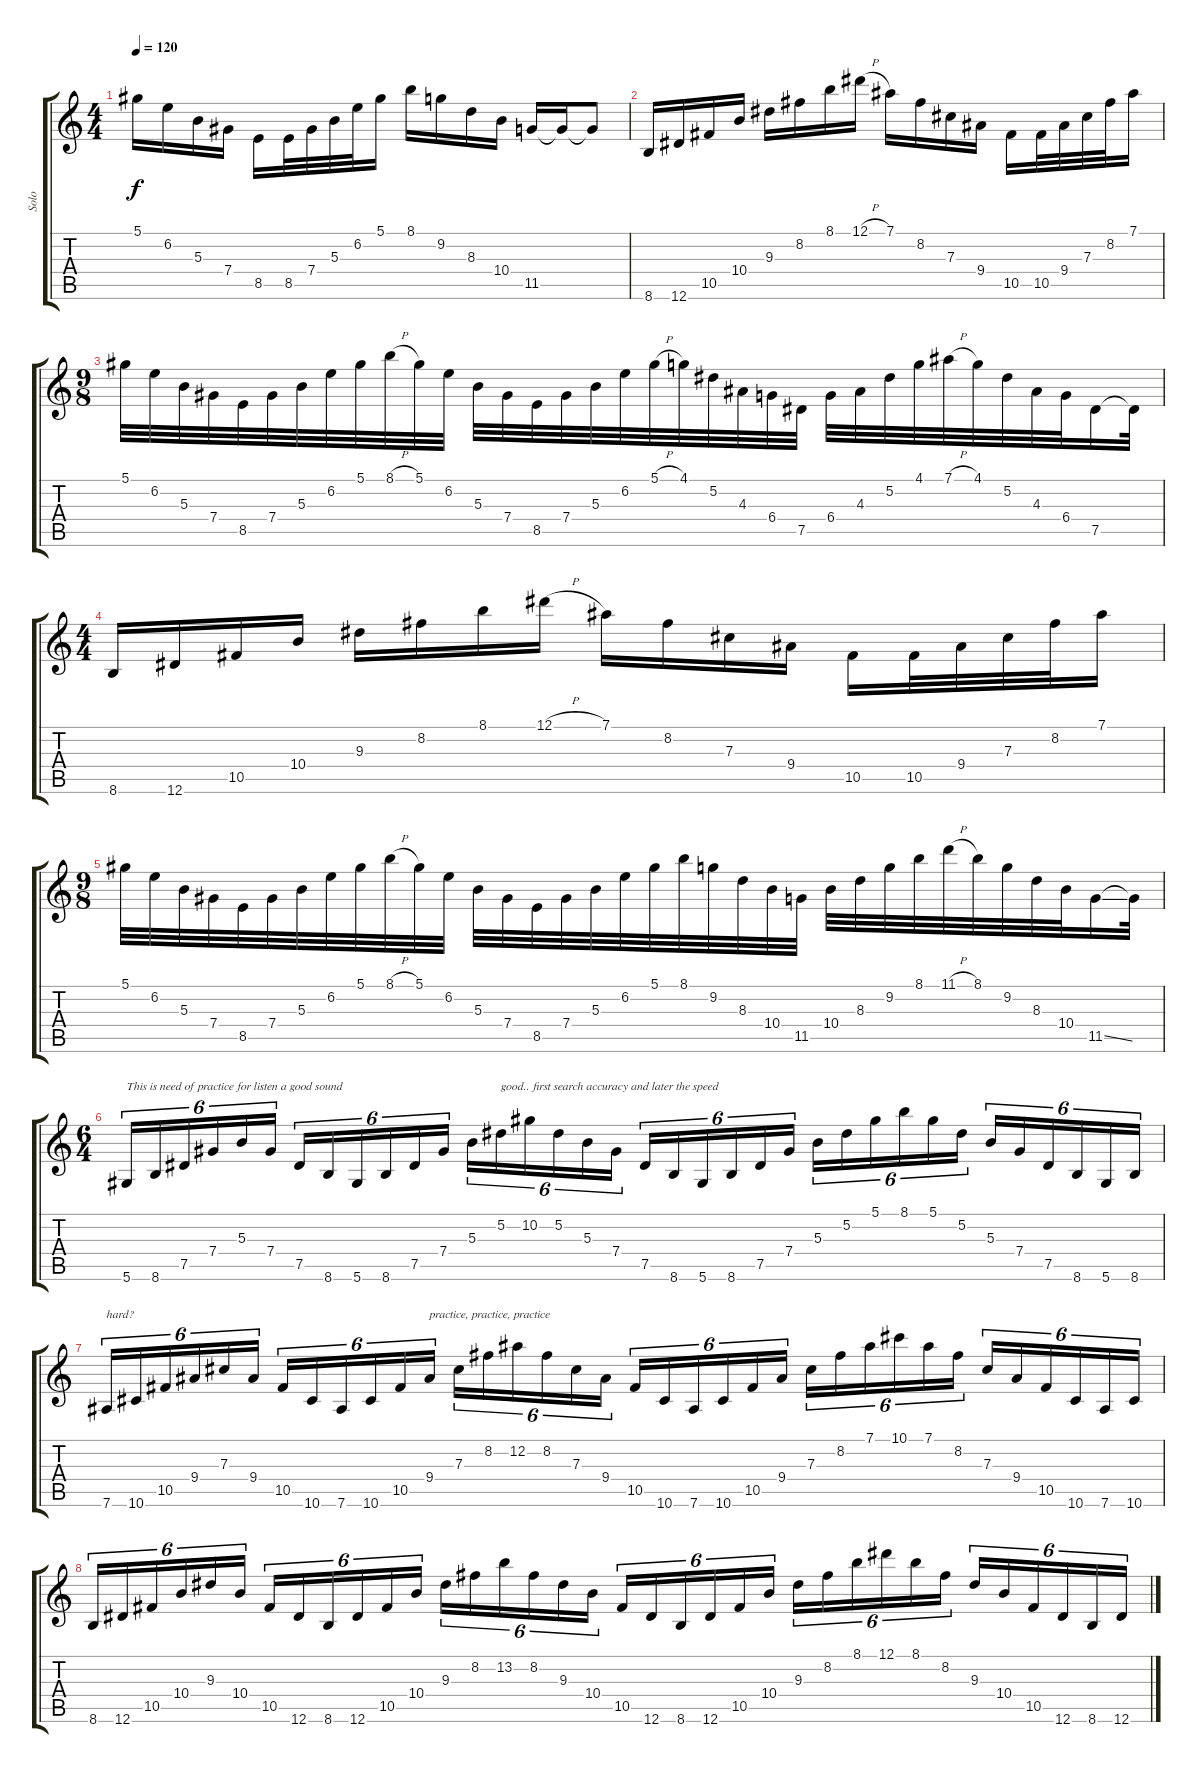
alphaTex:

\track ("Solo" "Solo") {instrument overdrivenguitar}
\staff {score tabs}
\tuning (Eb4 Bb3 Gb3 Db3 Ab2 Eb2) {hide}
\ts (4 4)
\tempo 120
\clef g2
\ks c
5.1.16{dy f} 6.2.16 5.3.16 7.4.16 8.5.16 8.5.32 7.4.32 5.3.32 6.2.32 5.1.16 8.1.16 9.2.16 8.3.16 10.4.16 11.5.16 11.5{t}.16 11.5{t}.8 |
8.6.16 12.6.16 10.5.16 10.4.16 9.3.16 8.2.16 8.1.16 12.1{h}.16 7.1.16 8.2.16 7.3.16 9.4.16 10.5.16 10.5.32 9.4.32 7.3.32 8.2.32 7.1.16 |
\ts (9 8)
5.1.32 6.2.32 5.3.32 7.4.32 8.5.32 7.4.32 5.3.32 6.2.32 5.1.32 8.1{h}.32 5.1.32 6.2.32 5.3.32 7.4.32 8.5.32 7.4.32 5.3.32 6.2.32 5.1{h}.32 4.1.32 5.2.32 4.3.32 6.4.32 7.5.32 6.4.32 4.3.32 5.2.32 4.1.32 7.1{h}.32 4.1.32 5.2.32 4.3.32 6.4.32 7.5.16 7.5{t}.32 |
\ts (4 4)
8.6.16 12.6.16 10.5.16 10.4.16 9.3.16 8.2.16 8.1.16 12.1{h}.16 7.1.16 8.2.16 7.3.16 9.4.16 10.5.16 10.5.32 9.4.32 7.3.32 8.2.32 7.1.16 |
\ts (9 8)
5.1.32 6.2.32 5.3.32 7.4.32 8.5.32 7.4.32 5.3.32 6.2.32 5.1.32 8.1{h}.32 5.1.32 6.2.32 5.3.32 7.4.32 8.5.32 7.4.32 5.3.32 6.2.32 5.1.32 8.1.32 9.2.32 8.3.32 10.4.32 11.5.32 10.4.32 8.3.32 9.2.32 8.1.32 11.1{h}.32 8.1.32 9.2.32 8.3.32 10.4.32 11.5{ss}.16 11.5{t}.32 |
\ts (6 4)
5.6.16{tu (6 4) txt "This is need of practice for listen a good sound"} 8.6.16{tu (6 4)} 7.5.16{tu (6 4)} 7.4.16{tu (6 4)} 5.3.16{tu (6 4)} 7.4.16{tu (6 4)} 7.5.16{tu (6 4)} 8.6.16{tu (6 4)} 5.6.16{tu (6 4)} 8.6.16{tu (6 4)} 7.5.16{tu (6 4)} 7.4.16{tu (6 4)} 5.3.16{tu (6 4)} 5.2.16{tu (6 4) txt "good.. first search accuracy and later the speed"} 10.2.16{tu (6 4)} 5.2.16{tu (6 4)} 5.3.16{tu (6 4)} 7.4.16{tu (6 4)} 7.5.16{tu (6 4)} 8.6.16{tu (6 4)} 5.6.16{tu (6 4)} 8.6.16{tu (6 4)} 7.5.16{tu (6 4)} 7.4.16{tu (6 4)} 5.3.16{tu (6 4)} 5.2.16{tu (6 4)} 5.1.16{tu (6 4)} 8.1.16{tu (6 4)} 5.1.16{tu (6 4)} 5.2.16{tu (6 4)} 5.3.16{tu (6 4)} 7.4.16{tu (6 4)} 7.5.16{tu (6 4)} 8.6.16{tu (6 4)} 5.6.16{tu (6 4)} 8.6.16{tu (6 4)} |
7.6.16{tu (6 4) txt "hard?"} 10.6.16{tu (6 4)} 10.5.16{tu (6 4)} 9.4.16{tu (6 4)} 7.3.16{tu (6 4)} 9.4.16{tu (6 4)} 10.5.16{tu (6 4)} 10.6.16{tu (6 4)} 7.6.16{tu (6 4)} 10.6.16{tu (6 4)} 10.5.16{tu (6 4)} 9.4.16{tu (6 4) txt "practice, practice, practice"} 7.3.16{tu (6 4)} 8.2.16{tu (6 4)} 12.2.16{tu (6 4)} 8.2.16{tu (6 4)} 7.3.16{tu (6 4)} 9.4.16{tu (6 4)} 10.5.16{tu (6 4)} 10.6.16{tu (6 4)} 7.6.16{tu (6 4)} 10.6.16{tu (6 4)} 10.5.16{tu (6 4)} 9.4.16{tu (6 4)} 7.3.16{tu (6 4)} 8.2.16{tu (6 4)} 7.1.16{tu (6 4)} 10.1.16{tu (6 4)} 7.1.16{tu (6 4)} 8.2.16{tu (6 4)} 7.3.16{tu (6 4)} 9.4.16{tu (6 4)} 10.5.16{tu (6 4)} 10.6.16{tu (6 4)} 7.6.16{tu (6 4)} 10.6.16{tu (6 4)} |
8.6.16{tu (6 4)} 12.6.16{tu (6 4)} 10.5.16{tu (6 4)} 10.4.16{tu (6 4)} 9.3.16{tu (6 4)} 10.4.16{tu (6 4)} 10.5.16{tu (6 4)} 12.6.16{tu (6 4)} 8.6.16{tu (6 4)} 12.6.16{tu (6 4)} 10.5.16{tu (6 4)} 10.4.16{tu (6 4)} 9.3.16{tu (6 4)} 8.2.16{tu (6 4)} 13.2.16{tu (6 4)} 8.2.16{tu (6 4)} 9.3.16{tu (6 4)} 10.4.16{tu (6 4)} 10.5.16{tu (6 4)} 12.6.16{tu (6 4)} 8.6.16{tu (6 4)} 12.6.16{tu (6 4)} 10.5.16{tu (6 4)} 10.4.16{tu (6 4)} 9.3.16{tu (6 4)} 8.2.16{tu (6 4)} 8.1.16{tu (6 4)} 12.1.16{tu (6 4)} 8.1.16{tu (6 4)} 8.2.16{tu (6 4)} 9.3.16{tu (6 4)} 10.4.16{tu (6 4)} 10.5.16{tu (6 4)} 12.6.16{tu (6 4)} 8.6.16{tu (6 4)} 12.6.16{tu (6 4)}
